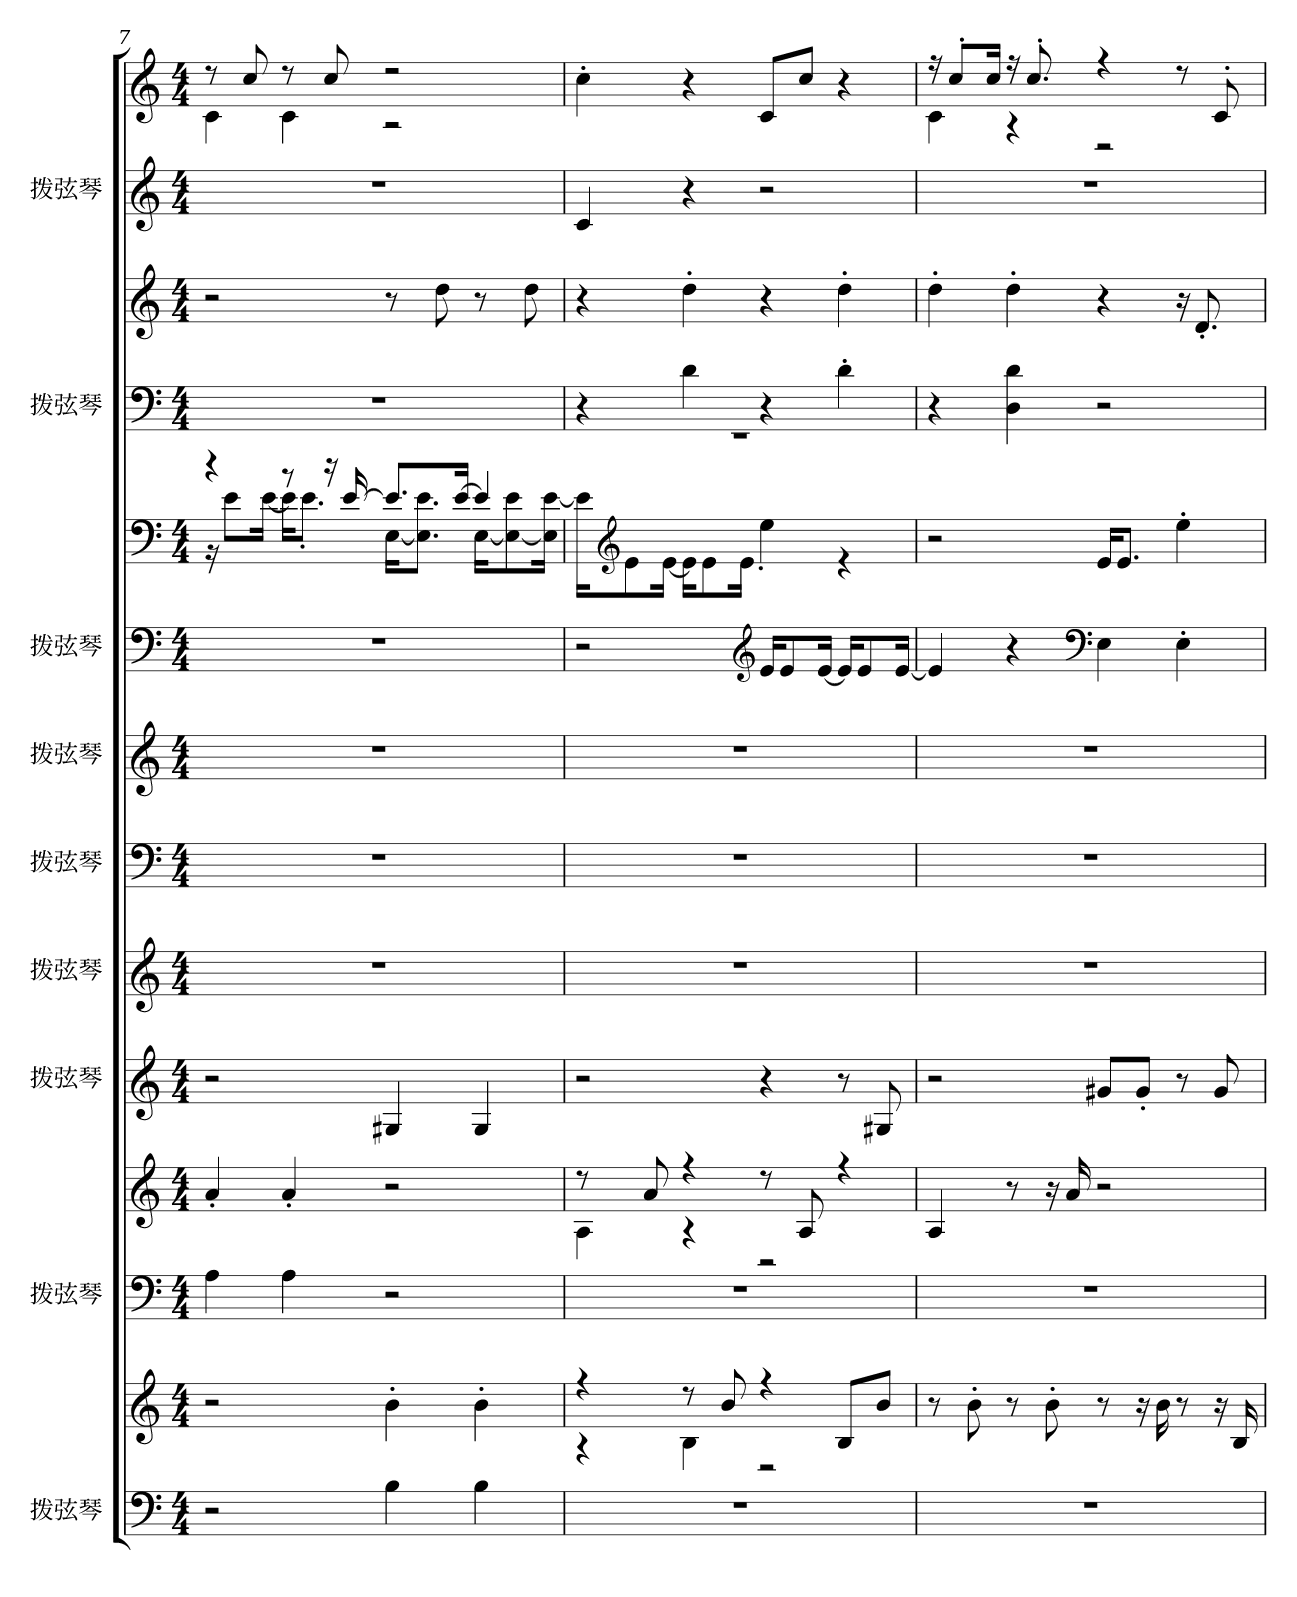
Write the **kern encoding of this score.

**kern	**kern	**kern	**kern	**kern	**kern	**kern	**kern	**kern	**kern	**kern	**kern	**kern	**kern
*part9	*part9	*part8	*part8	*part7	*part6	*part5	*part4	*part3	*part3	*part2	*part2	*part1	*part1
*staff14	*staff13	*staff12	*staff11	*staff10	*staff9	*staff8	*staff7	*staff6	*staff5	*staff4	*staff3	*staff2	*staff1
*I"拨弦琴	*	*I"拨弦琴	*	*I"拨弦琴	*I"拨弦琴	*I"拨弦琴	*I"拨弦琴	*I"拨弦琴	*	*I"拨弦琴	*	*I"拨弦琴	*
!!LO:PB:g=z
*clefF4	*clefG2	*clefF4	*clefG2	*clefG2	*clefG2	*clefF4	*clefG2	*clefF4	*clefF4	*clefF4	*clefG2	*clefG2	*clefG2
*k[]	*k[]	*k[]	*k[]	*k[]	*k[]	*k[]	*k[]	*k[]	*k[]	*k[]	*k[]	*k[]	*k[]
*M4/4	*M4/4	*M4/4	*M4/4	*M4/4	*M4/4	*M4/4	*M4/4	*M4/4	*M4/4	*M4/4	*M4/4	*M4/4	*M4/4
=7	=7	=7	=7	=7	=7	=7	=7	=7	=7	=7	=7	=7	=7
*	*	*	*	*	*	*	*	*	*^	*	*	*	*^
2r	2r	4A\	4a'/	2r	1r	1r	1r	1r	4r	16r	1r	2r	1r	8r	4c\
.	.	.	.	.	.	.	.	.	.	8e\L	.	.	.	.	.
.	.	.	.	.	.	.	.	.	.	.	.	.	.	8cc/	.
.	.	.	.	.	.	.	.	.	.	[16e\Jk	.	.	.	.	.
.	.	4A\	4a'/	.	.	.	.	.	8r	16e\KL]	.	.	.	8r	4c\
.	.	.	.	.	.	.	.	.	.	8.e'\J	.	.	.	.	.
.	.	.	.	.	.	.	.	.	16r	.	.	.	.	8cc/	.
.	.	.	.	.	.	.	.	.	[16e/	.	.	.	.	.	.
4B\	4b'\	2r	2r	4G#X/	.	.	.	.	8.e/L]	[16E\KL	.	8r	.	2r	2r
.	.	.	.	.	.	.	.	.	.	8.E\] 8.e\J	.	.	.	.	.
.	.	.	.	.	.	.	.	.	.	.	.	8dd\	.	.	.
.	.	.	.	.	.	.	.	.	[16e/Jk	.	.	.	.	.	.
4B\	4b'\	.	.	4G#/	.	.	.	.	4e/]	[16E\KL	.	8r	.	.	.
.	.	.	.	.	.	.	.	.	.	8E\_ 8e\	.	.	.	.	.
.	.	.	.	.	.	.	.	.	.	.	.	8dd\	.	.	.
.	.	.	.	.	.	.	.	.	.	16E\] [16e\Jk	.	.	.	.	.
*	*	*	*	*	*	*	*	*	*	*	*	*	*	*v	*v
=8	=8	=8	=8	=8	=8	=8	=8	=8	=8	=8	=8	=8	=8	=8
*	*^	*	*^	*	*	*	*	*	*	*	*	*	*	*
1r	4r	4r	1r	8r	4A\	2r	1r	1r	1r	2r	1r	16e\KL]	4r	4r	4c/	4cc'\
*	*	*	*	*	*	*	*	*	*	*	*clefG2	*	*	*	*	*
.	.	.	.	.	.	.	.	.	.	.	.	8e\	.	.	.	.
.	.	.	.	8a/	.	.	.	.	.	.	.	.	.	.	.	.
.	.	.	.	.	.	.	.	.	.	.	.	[16e\Jk	.	.	.	.
.	8r	4B\	.	4r	4r	.	.	.	.	.	.	16e\KL]	4d\	4dd'\	4r	4r
.	.	.	.	.	.	.	.	.	.	.	.	8e\	.	.	.	.
.	8b/	.	.	.	.	.	.	.	.	.	.	.	.	.	.	.
.	.	.	.	.	.	.	.	.	.	.	.	16e\Jk	.	.	.	.
*	*	*	*	*	*	*	*	*	*	*clefG2	*	*	*	*	*	*
.	4r	2r	.	8r	2r	4r	.	.	.	16e/KL	.	4ee'\	4r	4r	2r	8c/L
.	.	.	.	.	.	.	.	.	.	8e/	.	.	.	.	.	.
.	.	.	.	8A/	.	.	.	.	.	.	.	.	.	.	.	8cc/J
.	.	.	.	.	.	.	.	.	.	[16e/Jk	.	.	.	.	.	.
.	8B/L	.	.	4r	.	8r	.	.	.	16e/KL]	.	4r	4d'\	4dd'\	.	4r
.	.	.	.	.	.	.	.	.	.	8e/	.	.	.	.	.	.
.	8b/J	.	.	.	.	8G#X/	.	.	.	.	.	.	.	.	.	.
.	.	.	.	.	.	.	.	.	.	[16e/Jk	.	.	.	.	.	.
*	*v	*v	*	*v	*v	*	*	*	*	*	*v	*v	*	*	*	*
!!LO:PB:g=z
=9	=9	=9	=9	=9	=9	=9	=9	=9	=9	=9	=9	=9	=9
*	*	*	*	*	*	*	*	*	*	*	*	*	*^
1r	8r	1r	4A/	2r	1r	1r	1r	4e/]	2r	4r	4dd'\	1r	16r	4c\
.	.	.	.	.	.	.	.	.	.	.	.	.	8cc'/L	.
.	8b'\	.	.	.	.	.	.	.	.	.	.	.	.	.
.	.	.	.	.	.	.	.	.	.	.	.	.	16cc/Jk	.
.	8r	.	8r	.	.	.	.	4r	.	4D\ 4d\	4dd'\	.	16r	4r
.	.	.	.	.	.	.	.	.	.	.	.	.	8.cc'/	.
.	8b'\	.	16r	.	.	.	.	.	.	.	.	.	.	.
.	.	.	16a/	.	.	.	.	.	.	.	.	.	.	.
*	*	*	*	*	*	*	*	*clefF4	*	*	*	*	*	*
.	8r	.	2r	8g#X/L	.	.	.	4E\	16e/KL	2r	4r	.	4r	2r
.	.	.	.	.	.	.	.	.	8.e/J	.	.	.	.	.
.	16r	.	.	8g#'/J	.	.	.	.	.	.	.	.	.	.
.	16b\	.	.	.	.	.	.	.	.	.	.	.	.	.
.	8r	.	.	8r	.	.	.	4E'\	4ee'\	.	16r	.	8r	.
.	.	.	.	.	.	.	.	.	.	.	8.d'/	.	.	.
.	16r	.	.	8g#/	.	.	.	.	.	.	.	.	8c'/	.
.	16B/	.	.	.	.	.	.	.	.	.	.	.	.	.
*	*	*	*	*	*	*	*	*	*	*	*	*	*v	*v
=	=	=	=	=	=	=	=	=	=	=	=	=	=
*-	*-	*-	*-	*-	*-	*-	*-	*-	*-	*-	*-	*-	*-
